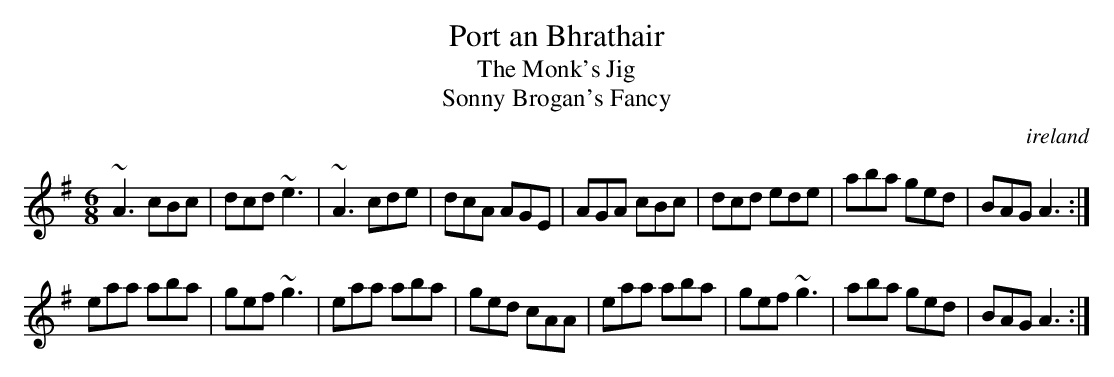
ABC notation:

X:1
T:Port an Bhrathair
T:Monk's Jig, The
T:Sonny Brogan's Fancy
O:ireland
M:6/8
K:Ador
~A3 cBc|dcd ~e3|~A3 cde|dcA AGE|AGA cBc|dcd ede|aba ged|BAG A3:|
eaa aba|gef ~g3|eaa aba|ged cAA|eaa aba|gef ~g3|aba ged|BAG A3:|
